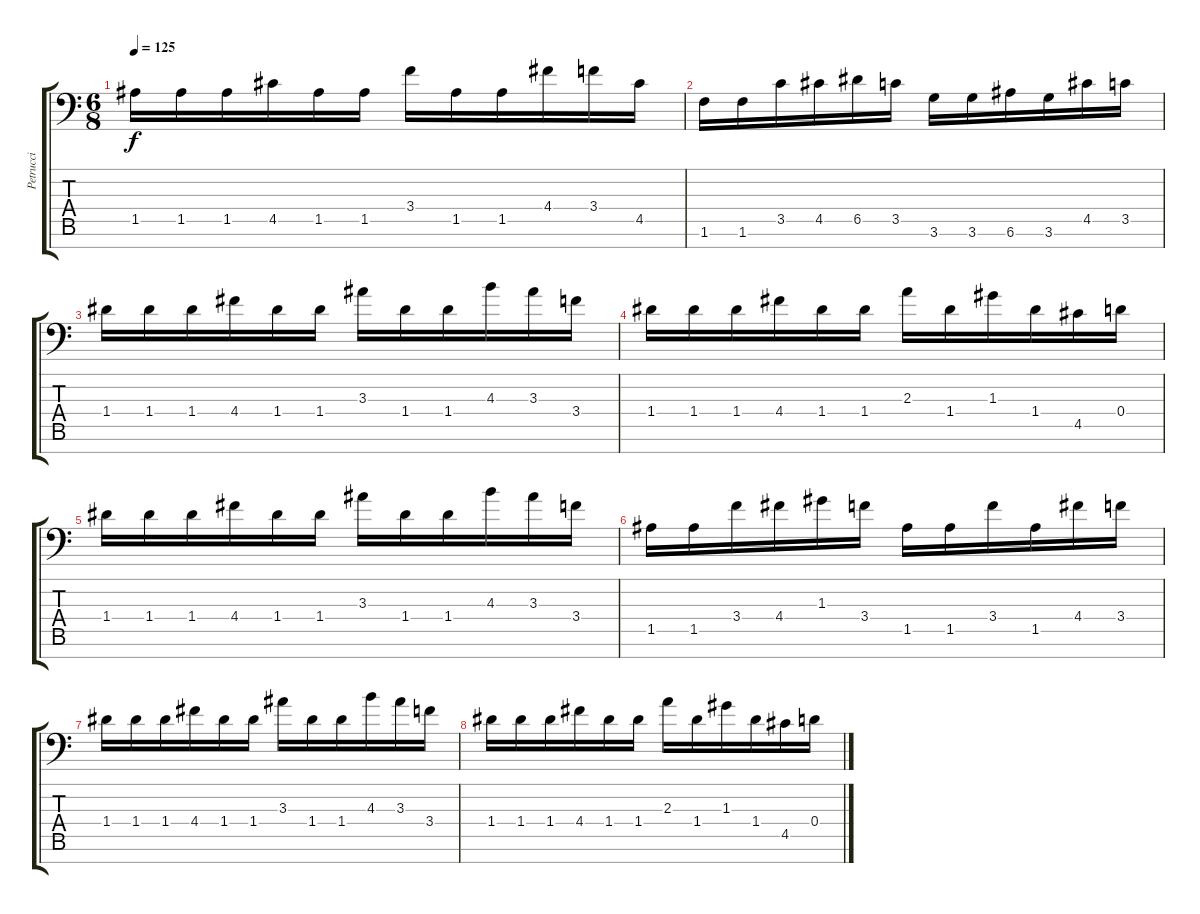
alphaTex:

\track ("Petrucci" "Petrucci") {instrument distortionguitar}
\staff {score tabs}
\tuning (E4 B3 G3 D3 A2 E2 A1) {hide}
\ts (6 8)
\tempo 125
\clef f4
\ks c
1.5.16{dy f} 1.5.16 1.5.16 4.5.16 1.5.16 1.5.16 3.4.16 1.5.16 1.5.16 4.4.16 3.4.16 4.5.16 |
1.6.16 1.6.16 3.5.16 4.5.16 6.5.16 3.5.16 3.6.16 3.6.16 6.6.16 3.6.16 4.5.16 3.5.16 |
1.4.16 1.4.16 1.4.16 4.4.16 1.4.16 1.4.16 3.3.16 1.4.16 1.4.16 4.3.16 3.3.16 3.4.16 |
1.4.16 1.4.16 1.4.16 4.4.16 1.4.16 1.4.16 2.3.16 1.4.16 1.3.16 1.4.16 4.5.16 0.4.16 |
1.4.16 1.4.16 1.4.16 4.4.16 1.4.16 1.4.16 3.3.16 1.4.16 1.4.16 4.3.16 3.3.16 3.4.16 |
1.5.16 1.5.16 3.4.16 4.4.16 1.3.16 3.4.16 1.5.16 1.5.16 3.4.16 1.5.16 4.4.16 3.4.16 |
1.4.16 1.4.16 1.4.16 4.4.16 1.4.16 1.4.16 3.3.16 1.4.16 1.4.16 4.3.16 3.3.16 3.4.16 |
1.4.16 1.4.16 1.4.16 4.4.16 1.4.16 1.4.16 2.3.16 1.4.16 1.3.16 1.4.16 4.5.16 0.4.16
